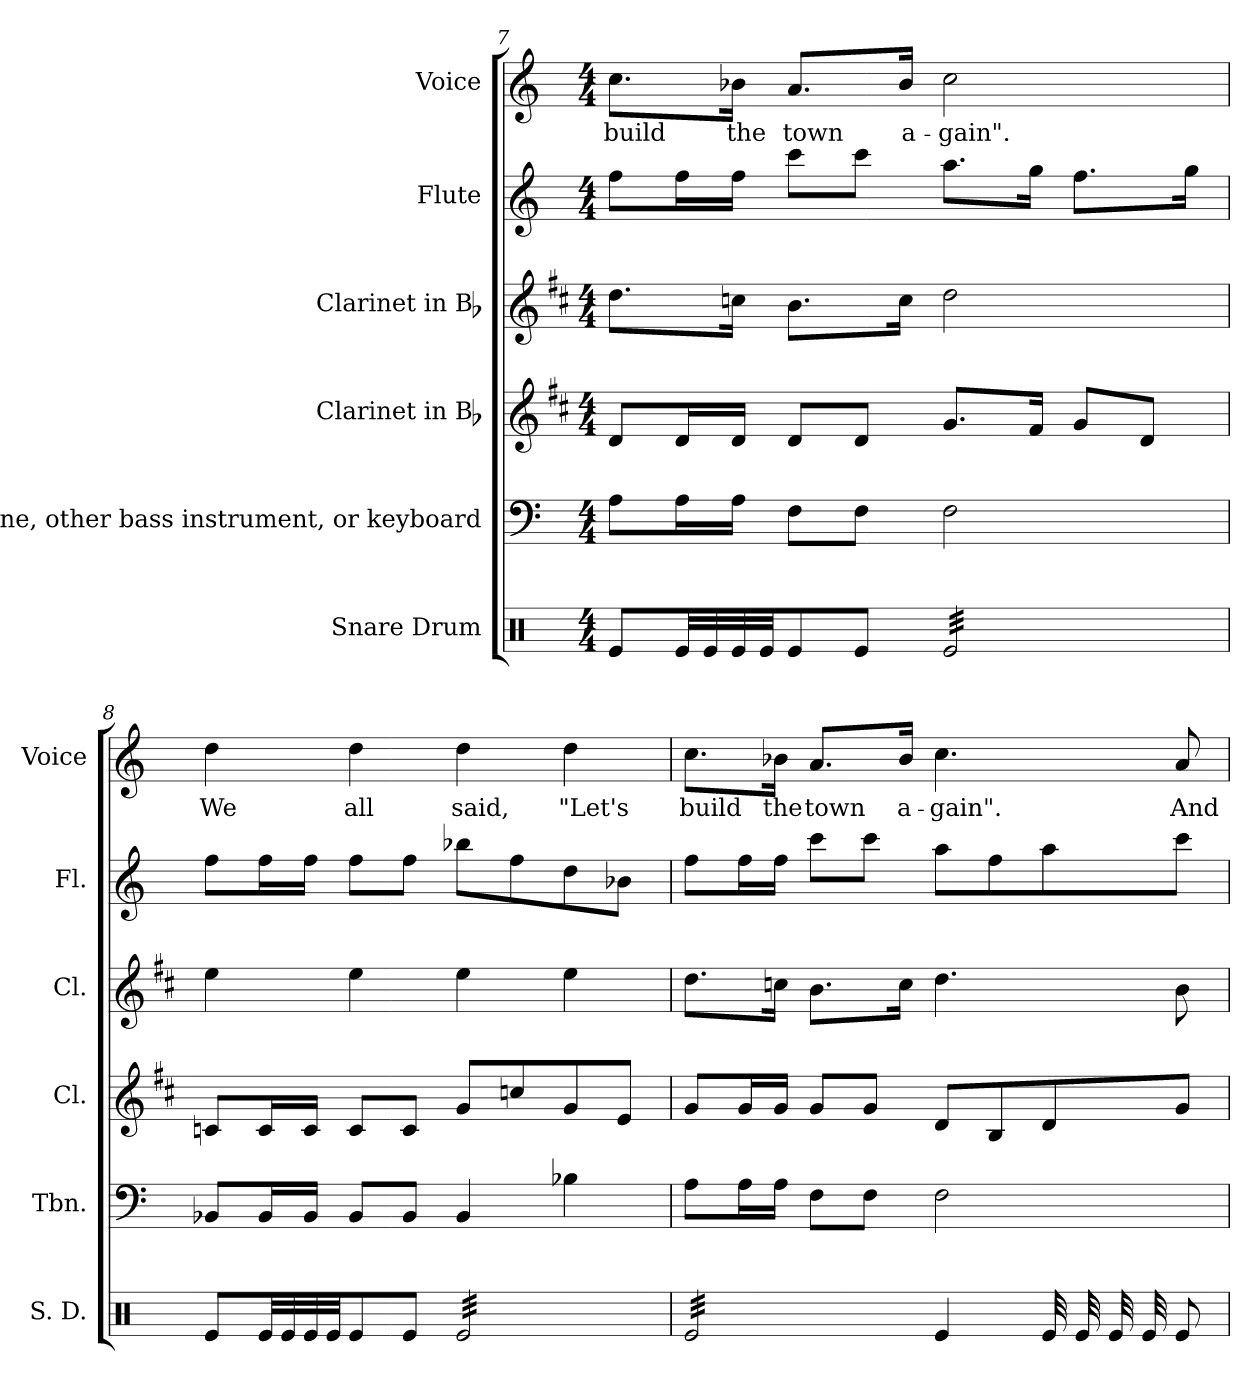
**kern	**kern	**kern	**kern	**kern	**kern	**text
*part6	*part5	*part4	*part3	*part2	*part1	*part1
*staff6	*staff5	*staff4	*staff3	*staff2	*staff1	*staff1
*I"Snare Drum	*I"Trombone, other bass instrument, or keyboard	*I"Clarinet in Bb	*I"Clarinet in Bb	*I"Flute	*I"Voice	*
*I'S. D.	*I'Tbn.	*I'Cl.	*I'Cl.	*I'Fl.	*I'Voice	*
*clefX	*clefF4	*clefG2	*clefG2	*clefG2	*clefG2	*
*	*	*ITrd1c2	*ITrd1c2	*	*	*
*k[]	*k[]	*k[]	*k[]	*k[]	*k[]	*
*C:	*C:	*C:	*C:	*C:	*C:	*
*M4/4	*M4/4	*M4/4	*M4/4	*M4/4	*M4/4	*
=7	=7	=7	=7	=7	=7	=7
!	!	!	!	!	!	!LO:LY:b:color=#000000
8Rei/L	8Ai\L	8ci/L	8.cci\L	8ffi\L	8.cci\L	build
*tremolo	*	*	*	*	*	*
32Rei/	16Ai\L	16ci/L	.	16ffi\L	.	.
32Rei/	.	.	.	.	.	.
!	!	!	!	!	!	!LO:LY:b:color=#000000
32Rei/	16Ai\JJ	16ci/JJ	16b-Xi\Jk	16ffi\JJ	16b-Xi\Jk	the
32Rei/	.	.	.	.	.	.
*Xtremolo	*	*	*	*	*	*
!	!	!	!	!	!	!LO:LY:b:color=#000000
8Rei/	8Fi\L	8ci/L	8.ai\L	8ccci\L	8.ai/L	town
8Rei/J	8Fi\J	8ci/J	.	8ccci\J	.	.
!	!	!	!	!	!	!LO:LY:b:color=#000000
.	.	.	16b-i\Jk	.	16b-i/Jk	a-
!	!	!	!	!	!	!LO:LY:b:color=#000000
*tremolo	*	*	*	*	*	*
32Rei/LLL	2Fi\	8.fi/L	2cci\	8.aai\L	2cci\	-gain".
32Rei/	.	.	.	.	.	.
32Rei/	.	.	.	.	.	.
32Rei/	.	.	.	.	.	.
32Rei/	.	.	.	.	.	.
32Rei/	.	.	.	.	.	.
32Rei/	.	16ei/Jk	.	16ggi\Jk	.	.
32Rei/	.	.	.	.	.	.
32Rei/	.	8fi/L	.	8.ffi\L	.	.
32Rei/	.	.	.	.	.	.
32Rei/	.	.	.	.	.	.
32Rei/	.	.	.	.	.	.
32Rei/	.	8ci/J	.	.	.	.
32Rei/	.	.	.	.	.	.
32Rei/	.	.	.	16ggi\Jk	.	.
32Rei/JJJ	.	.	.	.	.	.
*Xtremolo	*	*	*	*	*	*
=8	=8	=8	=8	=8	=8	=8
!	!	!	!	!	!	!LO:LY:b:color=#000000
8Rei/L	8BB-Xi/L	8B-Xi/L	4ddi\	8ffi\L	4ddi\	We
*tremolo	*	*	*	*	*	*
32Rei/	16BB-i/L	16B-i/L	.	16ffi\L	.	.
32Rei/	.	.	.	.	.	.
32Rei/	16BB-i/JJ	16B-i/JJ	.	16ffi\JJ	.	.
32Rei/	.	.	.	.	.	.
*Xtremolo	*	*	*	*	*	*
!	!	!	!	!	!	!LO:LY:b:color=#000000
8Rei/	8BB-i/L	8B-i/L	4ddi\	8ffi\L	4ddi\	all
8Rei/J	8BB-i/J	8B-i/J	.	8ffi\J	.	.
!	!	!	!	!	!	!LO:LY:b:color=#000000
*tremolo	*	*	*	*	*	*
32Rei/LLL	4BB-i/	8fi/L	4ddi\	8bb-Xi\L	4ddi\	said,
32Rei/	.	.	.	.	.	.
32Rei/	.	.	.	.	.	.
32Rei/	.	.	.	.	.	.
32Rei/	.	8b-Xi/	.	8ffi\	.	.
32Rei/	.	.	.	.	.	.
32Rei/	.	.	.	.	.	.
32Rei/	.	.	.	.	.	.
!	!	!	!	!	!	!LO:LY:b:color=#000000
32Rei/	4B-Xi\	8fi/	4ddi\	8ddi\	4ddi\	"Let's
32Rei/	.	.	.	.	.	.
32Rei/	.	.	.	.	.	.
32Rei/	.	.	.	.	.	.
32Rei/	.	8di/J	.	8b-Xi\J	.	.
32Rei/	.	.	.	.	.	.
32Rei/	.	.	.	.	.	.
32Rei/JJJ	.	.	.	.	.	.
!!LO:PB:g=z
=9	=9	=9	=9	=9	=9	=9
!	!	!	!	!	!	!LO:LY:b:color=#000000
32Rei/LLL	8Ai\L	8fi/L	8.cci\L	8ffi\L	8.cci\L	build
32Rei/	.	.	.	.	.	.
32Rei/	.	.	.	.	.	.
32Rei/	.	.	.	.	.	.
32Rei/	16Ai\L	16fi/L	.	16ffi\L	.	.
32Rei/	.	.	.	.	.	.
!	!	!	!	!	!	!LO:LY:b:color=#000000
32Rei/	16Ai\JJ	16fi/JJ	16b-Xi\Jk	16ffi\JJ	16b-Xi\Jk	the
32Rei/	.	.	.	.	.	.
!	!	!	!	!	!	!LO:LY:b:color=#000000
32Rei/	8Fi\L	8fi/L	8.ai\L	8ccci\L	8.ai/L	town
32Rei/	.	.	.	.	.	.
32Rei/	.	.	.	.	.	.
32Rei/	.	.	.	.	.	.
32Rei/	8Fi\J	8fi/J	.	8ccci\J	.	.
32Rei/	.	.	.	.	.	.
!	!	!	!	!	!	!LO:LY:b:color=#000000
32Rei/	.	.	16b-i\Jk	.	16b-i/Jk	a-
32Rei/JJJ	.	.	.	.	.	.
*Xtremolo	*	*	*	*	*	*
!	!	!	!	!	!	!LO:LY:b:color=#000000
4Rei/	2Fi\	8ci/L	4.cci\	8aai\L	4.cci\	-gain".
.	.	8Ai/	.	8ffi\	.	.
*tremolo	*	*	*	*	*	*
32Rei/LLL	.	8ci/	.	8aai\	.	.
32Rei/	.	.	.	.	.	.
32Rei/	.	.	.	.	.	.
32Rei/	.	.	.	.	.	.
*Xtremolo	*	*	*	*	*	*
!	!	!	!	!	!	!LO:LY:b:color=#000000
8Rei/J	.	8fi/J	8ai\	8ccci\J	8ai/	And
=	=	=	=	=	=	=
*-	*-	*-	*-	*-	*-	*-
